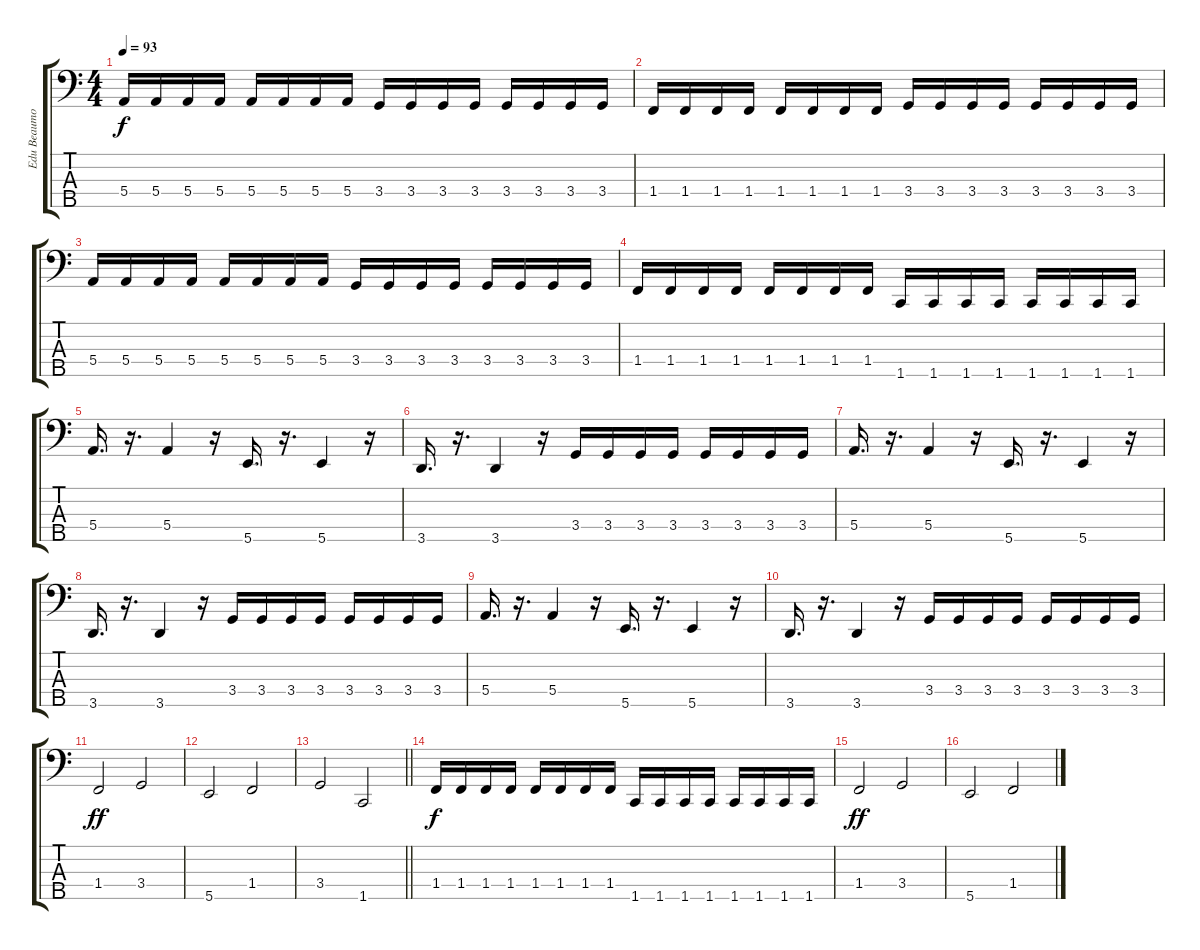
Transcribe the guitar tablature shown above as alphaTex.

\track ("Edu Beaumont \"El Piñas\"" "Edu Beaumo") {instrument electricbassfinger}
\staff {score tabs}
\tuning (G2 D2 A1 E1 B0) {hide}
\ts (4 4)
\tempo 93
\clef f4
\ks c
5.4.16{dy f} 5.4.16 5.4.16 5.4.16 5.4.16 5.4.16 5.4.16 5.4.16 3.4.16 3.4.16 3.4.16 3.4.16 3.4.16 3.4.16 3.4.16 3.4.16 |
1.4.16 1.4.16 1.4.16 1.4.16 1.4.16 1.4.16 1.4.16 1.4.16 3.4.16 3.4.16 3.4.16 3.4.16 3.4.16 3.4.16 3.4.16 3.4.16 |
5.4.16 5.4.16 5.4.16 5.4.16 5.4.16 5.4.16 5.4.16 5.4.16 3.4.16 3.4.16 3.4.16 3.4.16 3.4.16 3.4.16 3.4.16 3.4.16 |
1.4.16 1.4.16 1.4.16 1.4.16 1.4.16 1.4.16 1.4.16 1.4.16 1.5.16 1.5.16 1.5.16 1.5.16 1.5.16 1.5.16 1.5.16 1.5.16 |
5.4.16{d} r.16{d} 5.4.4 r.16 5.5.16{d} r.16{d} 5.5.4 r.16 |
3.5.16{d} r.16{d} 3.5.4 r.16 3.4.16 3.4.16 3.4.16 3.4.16 3.4.16 3.4.16 3.4.16 3.4.16 |
5.4.16{d} r.16{d} 5.4.4 r.16 5.5.16{d} r.16{d} 5.5.4 r.16 |
3.5.16{d} r.16{d} 3.5.4 r.16 3.4.16 3.4.16 3.4.16 3.4.16 3.4.16 3.4.16 3.4.16 3.4.16 |
5.4.16{d} r.16{d} 5.4.4 r.16 5.5.16{d} r.16{d} 5.5.4 r.16 |
3.5.16{d} r.16{d} 3.5.4 r.16 3.4.16 3.4.16 3.4.16 3.4.16 3.4.16 3.4.16 3.4.16 3.4.16 |
1.4.2{dy ff} 3.4.2 |
5.5.2 1.4.2 |
\barLineRight lightlight
3.4.2 1.5.2 |
1.4.16{dy f} 1.4.16 1.4.16 1.4.16 1.4.16 1.4.16 1.4.16 1.4.16 1.5.16 1.5.16 1.5.16 1.5.16 1.5.16 1.5.16 1.5.16 1.5.16 |
1.4.2{dy ff} 3.4.2 |
5.5.2 1.4.2
